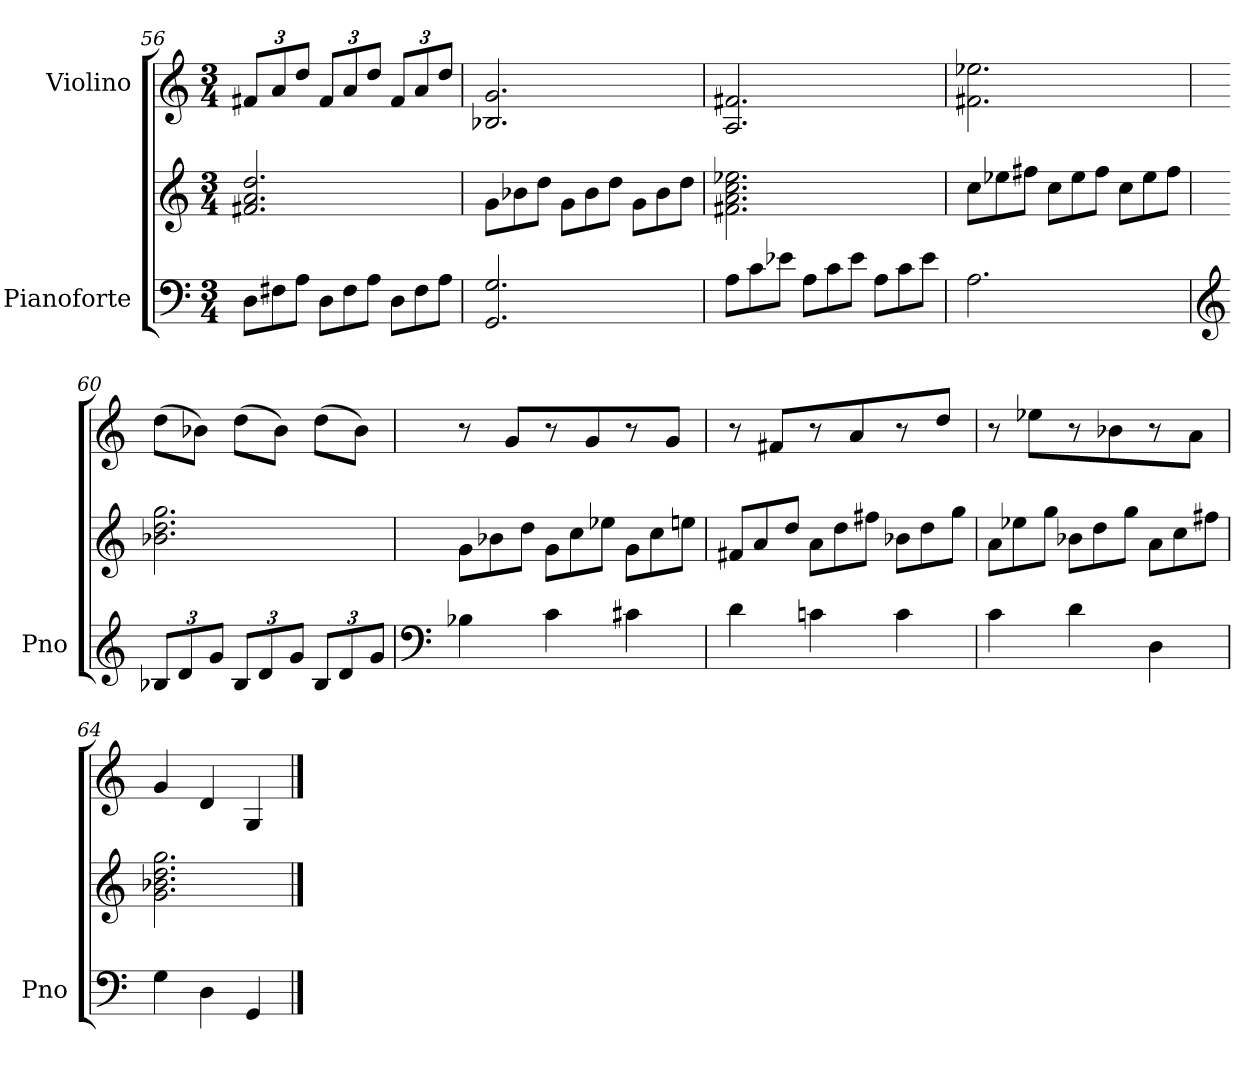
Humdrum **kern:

**kern	**kern	**kern
*part2	*part2	*part1
*staff3	*staff2	*staff1
*I"Pianoforte	*	*I"Violino
*I'Pno	*	*
*clefF4	*clefG2	*clefG2
*k[]	*k[]	*k[]
*M3/4	*M3/4	*M3/4
*Xtuplet	*	*Xbrackettup
=56	=56	=56
12D\L	2.f#X/ 2.a/ 2.dd/	12f#X/L
12F#X\	.	12a/
12A\J	.	12dd/J
12D\L	.	12f#/L
12F#\	.	12a/
12A\J	.	12dd/J
12D\L	.	12f#/L
12F#\	.	12a/
12A\J	.	12dd/J
=57	=57	=57
*	*Xtuplet	*
2.GG/ 2.G/	12g\L	2.B-X/ 2.g/
.	12b-X\	.
.	12dd\J	.
.	12g\L	.
.	12b-\	.
.	12dd\J	.
.	12g\L	.
.	12b-\	.
.	12dd\J	.
!!LO:LB:g=z
=58	=58	=58
12A\L	2.f#X\ 2.a\ 2.cc\ 2.ee-X\	2.A/ 2.f#X/
12c\	.	.
12e-X\J	.	.
12A\L	.	.
12c\	.	.
12e-\J	.	.
12A\L	.	.
12c\	.	.
12e-\J	.	.
=59	=59	=59
2.A\	12cc\L	2.f#X\ 2.ee-X\
.	12ee-X\	.
.	12ff#X\J	.
.	12cc\L	.
.	12ee-\	.
.	12ff#\J	.
.	12cc\L	.
.	12ee-\	.
.	12ff#\J	.
=60	=60	=60
*clefG2	*	*
*tuplet	*	*
*Xbrackettup	*	*
12B-X/L	2.b-X\ 2.dd\ 2.gg\	(>8dd\L
12d/	.	.
.	.	8b-X\J)
12g/J	.	.
12B-/L	.	(>8dd\L
12d/	.	.
.	.	8b-\J)
12g/J	.	.
12B-/L	.	(>8dd\L
12d/	.	.
.	.	8b-\J)
12g/J	.	.
=61	=61	=61
*clefF4	*	*
4B-X\	12g\L	8r
.	12b-X\	.
.	.	8g/L
.	12dd\J	.
4c\	12g\L	8r
.	12cc\	.
.	.	8g/
.	12ee-X\J	.
4c#X\	12g\L	8r
.	12cc\	.
.	.	8g/J
.	12een\J	.
!!LO:PB:g=z
=62	=62	=62
4d\	12f#X/L	8r
.	12a/	.
.	.	8f#X/L
.	12dd/J	.
4cn\	12a\L	8r
.	12dd\	.
.	.	8a/
.	12ff#X\J	.
4c\	12b-X\L	8r
.	12dd\	.
.	.	8dd/J
.	12gg\J	.
=63	=63	=63
4c\	12a\L	8r
.	12ee-X\	.
.	.	8ee-X\L
.	12gg\J	.
4d\	12b-X\L	8r
.	12dd\	.
.	.	8b-X\
.	12gg\J	.
4D\	12a\L	8r
.	12cc\	.
.	.	8a\J
.	12ff#X\J	.
=64	=64	=64
4G\	2.g\ 2.b-X\ 2.dd\ 2.gg\	4g/
4D\	.	4d/
4GG/	.	4G/
==	==	==
*-	*-	*-
